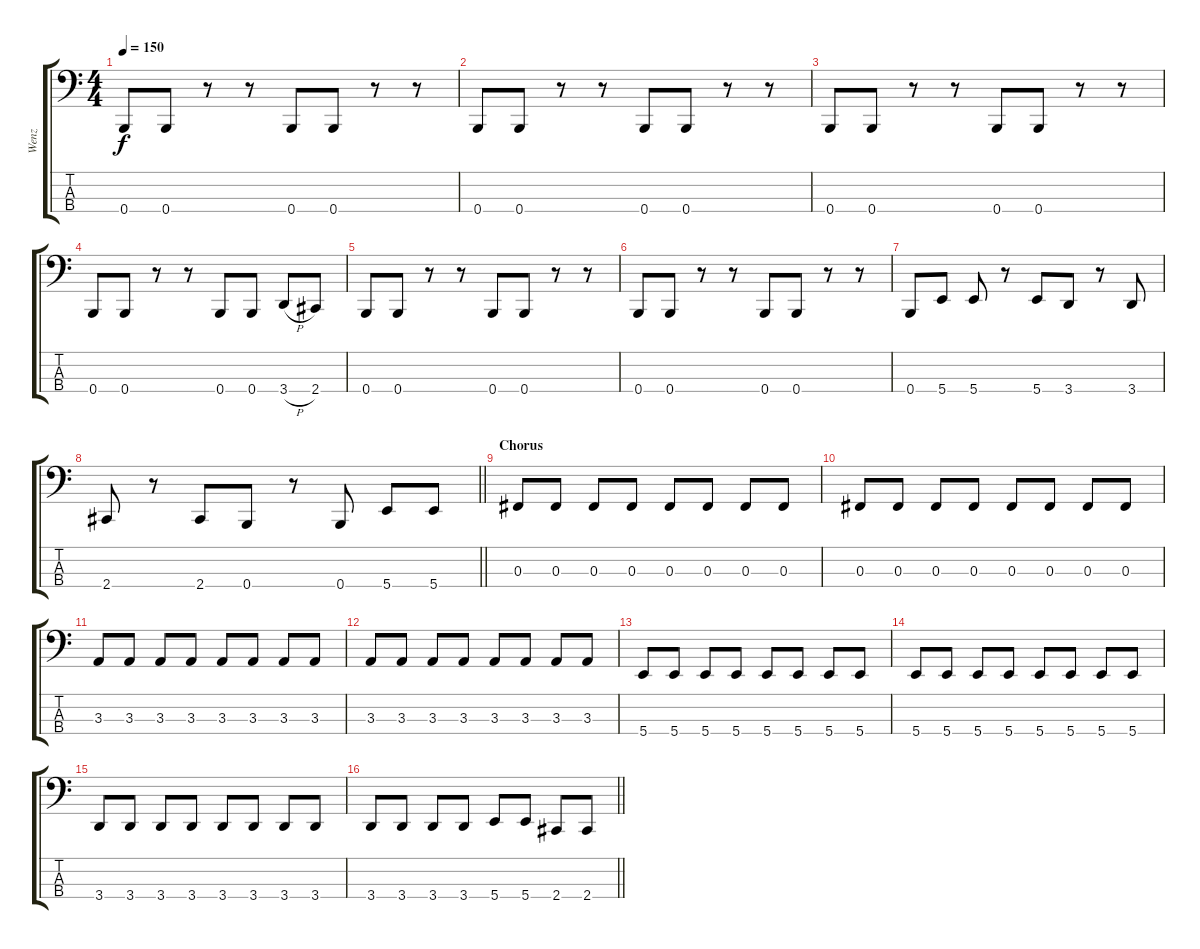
\track ("Wenz" "Wenz") {instrument electricbasspick}
\staff {score tabs}
\tuning (E2 B1 Gb1 B0) {hide}
\ts (4 4)
\tempo 150
\clef f4
\ks c
0.4.8{dy f} 0.4.8 r.8 r.8 0.4.8 0.4.8 r.8 r.8 |
0.4.8 0.4.8 r.8 r.8 0.4.8 0.4.8 r.8 r.8 |
0.4.8 0.4.8 r.8 r.8 0.4.8 0.4.8 r.8 r.8 |
0.4.8 0.4.8 r.8 r.8 0.4.8 0.4.8 3.4{h}.8 2.4.8 |
0.4.8 0.4.8 r.8 r.8 0.4.8 0.4.8 r.8 r.8 |
0.4.8 0.4.8 r.8 r.8 0.4.8 0.4.8 r.8 r.8 |
0.4.8 5.4.8 5.4.8 r.8 5.4.8 3.4.8 r.8 3.4.8 |
\barLineRight lightlight
2.4.8 r.8 2.4.8 0.4.8 r.8 0.4.8 5.4.8 5.4.8 |
\section ("" "Chorus")
0.3.8 0.3.8 0.3.8 0.3.8 0.3.8 0.3.8 0.3.8 0.3.8 |
0.3.8 0.3.8 0.3.8 0.3.8 0.3.8 0.3.8 0.3.8 0.3.8 |
3.3.8 3.3.8 3.3.8 3.3.8 3.3.8 3.3.8 3.3.8 3.3.8 |
3.3.8 3.3.8 3.3.8 3.3.8 3.3.8 3.3.8 3.3.8 3.3.8 |
5.4.8 5.4.8 5.4.8 5.4.8 5.4.8 5.4.8 5.4.8 5.4.8 |
5.4.8 5.4.8 5.4.8 5.4.8 5.4.8 5.4.8 5.4.8 5.4.8 |
3.4.8 3.4.8 3.4.8 3.4.8 3.4.8 3.4.8 3.4.8 3.4.8 |
\barLineRight lightlight
3.4.8 3.4.8 3.4.8 3.4.8 5.4.8 5.4.8 2.4.8 2.4.8
